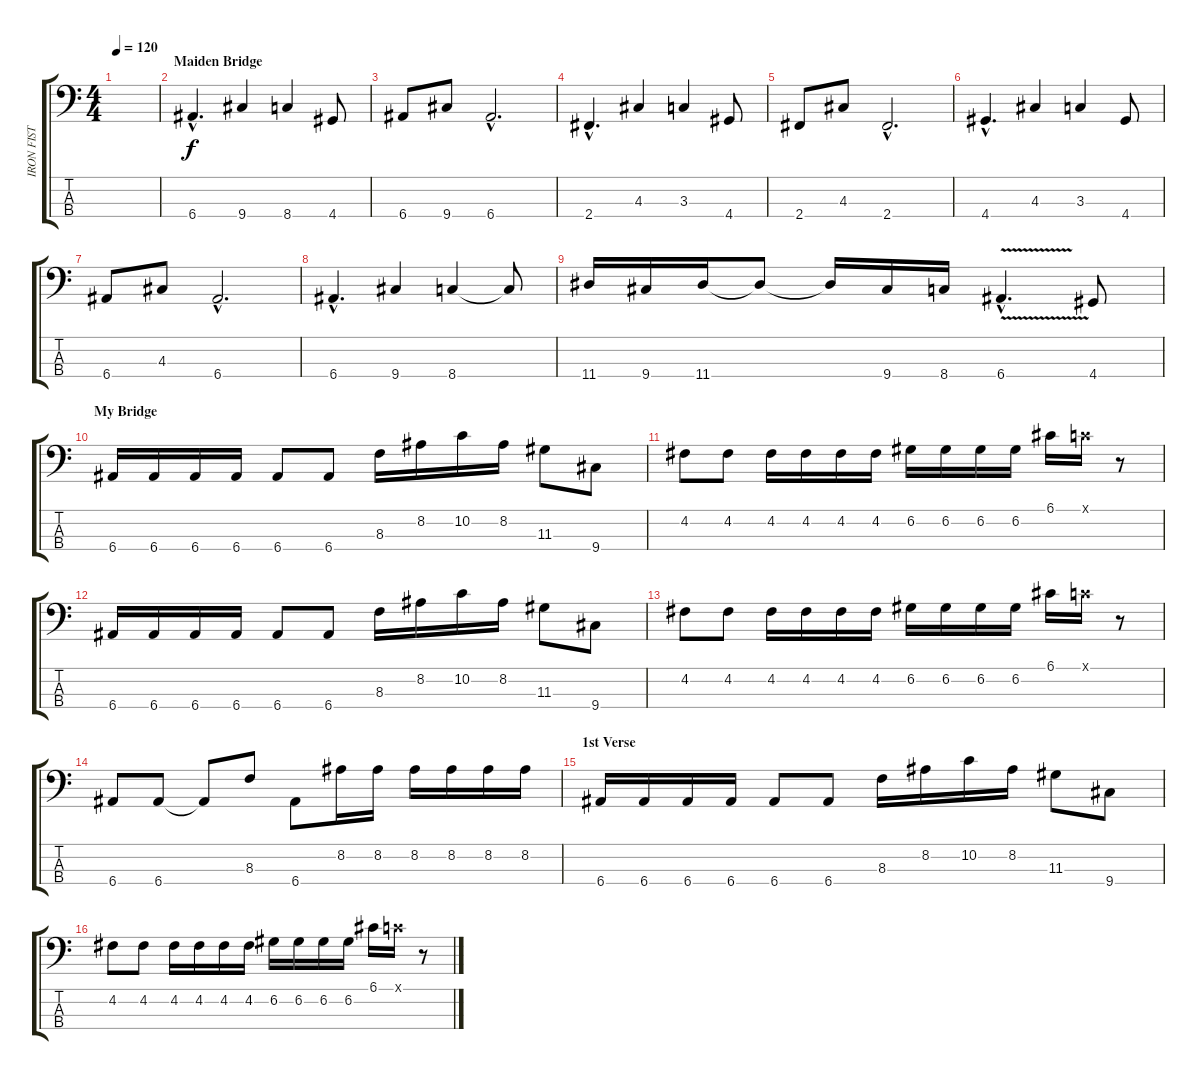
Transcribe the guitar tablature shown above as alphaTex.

\track ("IRON FIST" "IRON FIST") {instrument electricbassfinger}
\staff {score tabs}
\tuning (G2 D2 A1 E1) {hide}
\ts (4 4)
\tempo 120
\clef f4
\ks c
|
\section ("" "Maiden Bridge")
6.4{hac}.4{d} 9.4.4 8.4.4 4.4.8 |
6.4.8 9.4.8 6.4{hac}.2{d} |
2.4{hac}.4{d} 4.3.4 3.3.4 4.4.8 |
2.4.8 4.3.8 2.4{hac}.2{d} |
4.4{hac}.4{d} 4.3.4 3.3.4 4.4.8 |
6.4.8 4.3.8 6.4{hac}.2{d} |
6.4{hac}.4{d} 9.4.4 8.4.4 8.4{t}.8 |
11.4.16 9.4.16 11.4.16 11.4{t}.8 11.4{t}.16 9.4.16 8.4.16 6.4{v hac}.4{d} 4.4.8 |
\section ("" "My Bridge")
6.4.16 6.4.16 6.4.16 6.4.16 6.4.8 6.4.8 8.3.16 8.2.16 10.2.16 8.2.16 11.3.8 9.4.8 |
4.2.8 4.2.8 4.2.16 4.2.16 4.2.16 4.2.16 6.2.16 6.2.16 6.2.16 6.2.16 6.1.16 5.1{x}.16 r.8 |
6.4.16 6.4.16 6.4.16 6.4.16 6.4.8 6.4.8 8.3.16 8.2.16 10.2.16 8.2.16 11.3.8 9.4.8 |
4.2.8 4.2.8 4.2.16 4.2.16 4.2.16 4.2.16 6.2.16 6.2.16 6.2.16 6.2.16 6.1.16 5.1{x}.16 r.8 |
6.4.8 6.4.8 6.4{t}.8 8.3.8 6.4.8 8.2.16 8.2.16 8.2.16 8.2.16 8.2.16 8.2.16 |
\section ("" "1st Verse")
6.4.16 6.4.16 6.4.16 6.4.16 6.4.8 6.4.8 8.3.16 8.2.16 10.2.16 8.2.16 11.3.8 9.4.8 |
4.2.8 4.2.8 4.2.16 4.2.16 4.2.16 4.2.16 6.2.16 6.2.16 6.2.16 6.2.16 6.1.16 5.1{x}.16 r.8
